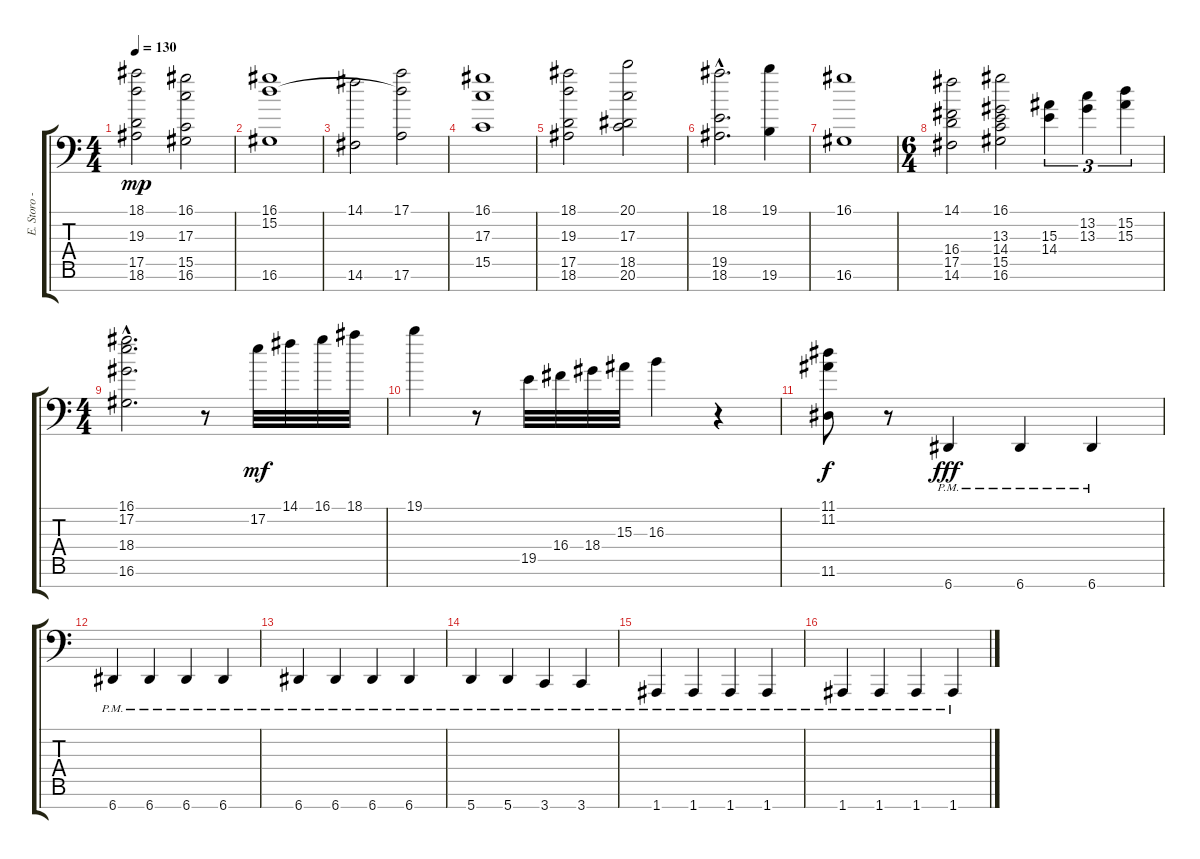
\track ("E. Storo - Keyboard" "E. Storo -") {instrument choiraahs}
\staff {score tabs}
\tuning (E4 B3 G3 D3 A2 E2 A1) {hide}
\ts (4 4)
\tempo 130
\clef f4
\ks c
(18.1 19.3 17.5 18.6).2{dy mp} (16.1 17.3 15.5 16.6).2 |
(16.1 15.2 16.6).1 |
(14.1 14.6).2 (17.1 15.2{t} 17.6).2 |
(16.1 17.3 15.5).1 |
(18.1 19.3 17.5 18.6).2 (20.1 17.3 18.5 20.6).2 |
(18.1{hac} 19.5{hac} 18.6{hac}).2{d} (19.1 19.6).4 |
(16.1 16.6).1 |
\ts (6 4)
(14.1 16.4 17.5 14.6).2 (16.1 13.3 14.4 15.5 16.6).2 (15.3 14.4).4{tu (3 2)} (13.2 13.3).4{tu (3 2)} (15.2 15.3).4{tu (3 2)} |
\ts (4 4)
(16.1{hac} 17.2{hac} 18.4{hac} 16.6{hac}).2{d} r.8 17.2.32{dy mf} 14.1.32 16.1.32 18.1.32 |
19.1.4 r.8 19.5.32 16.4.32 18.4.32 15.3.32 16.3.4 r.4 |
(11.1 11.2 11.6).8{dy f} r.8 6.7{pm}.4{dy fff volume 16} 6.7{pm}.4 6.7{pm}.4 |
6.7{pm}.4 6.7{pm}.4 6.7{pm}.4 6.7{pm}.4 |
6.7{pm}.4 6.7{pm}.4 6.7{pm}.4 6.7{pm}.4 |
5.7{pm}.4 5.7{pm}.4 3.7{pm}.4 3.7{pm}.4 |
1.7{pm}.4 1.7{pm}.4 1.7{pm}.4 1.7{pm}.4 |
1.7{pm}.4 1.7{pm}.4 1.7{pm}.4 1.7{pm}.4
